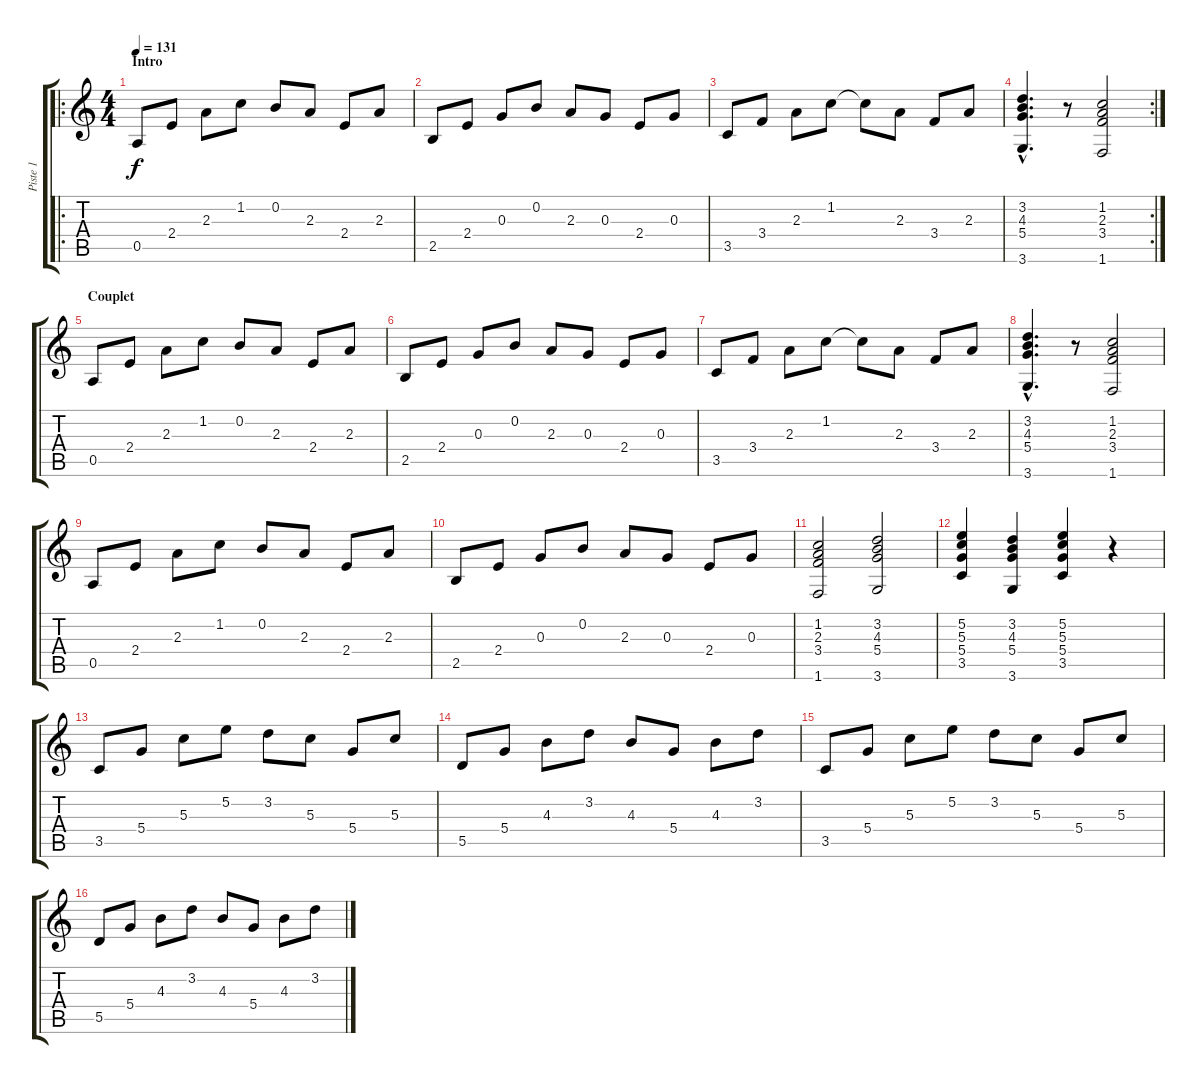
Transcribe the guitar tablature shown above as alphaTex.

\track ("Piste 1" "Piste 1") {instrument acousticguitarnylon}
\staff {score tabs}
\tuning (E4 B3 G3 D3 A2 E2) {hide}
\ro
\ts (4 4)
\section ("" "Intro")
\tempo 131
\clef g2
\ks c
0.5.8{dy f instrument acousticguitarnylon} 2.4.8 2.3.8 1.2.8 0.2.8 2.3.8 2.4.8 2.3.8 |
2.5.8 2.4.8 0.3.8 0.2.8 2.3.8 0.3.8 2.4.8 0.3.8 |
3.5.8 3.4.8 2.3.8 1.2.8 1.2{t}.8 2.3.8 3.4.8 2.3.8 |
\rc 2
(3.2{hac} 4.3{hac} 5.4{hac} 3.6{hac}).4{d} r.8 (1.2 2.3 3.4 1.6).2 |
\section ("" "Couplet")
0.5.8 2.4.8 2.3.8 1.2.8 0.2.8 2.3.8 2.4.8 2.3.8 |
2.5.8 2.4.8 0.3.8 0.2.8 2.3.8 0.3.8 2.4.8 0.3.8 |
3.5.8 3.4.8 2.3.8 1.2.8 1.2{t}.8 2.3.8 3.4.8 2.3.8 |
(3.2{hac} 4.3{hac} 5.4{hac} 3.6{hac}).4{d} r.8 (1.2 2.3 3.4 1.6).2 |
0.5.8 2.4.8 2.3.8 1.2.8 0.2.8 2.3.8 2.4.8 2.3.8 |
2.5.8 2.4.8 0.3.8 0.2.8 2.3.8 0.3.8 2.4.8 0.3.8 |
(1.2 2.3 3.4 1.6).2 (3.2 4.3 5.4 3.6).2 |
(5.2 5.3 5.4 3.5).4 (3.2 4.3 5.4 3.6).4 (5.2 5.3 5.4 3.5).4 r.4 |
3.5.8 5.4.8 5.3.8 5.2.8 3.2.8 5.3.8 5.4.8 5.3.8 |
5.5.8 5.4.8 4.3.8 3.2.8 4.3.8 5.4.8 4.3.8 3.2.8 |
3.5.8 5.4.8 5.3.8 5.2.8 3.2.8 5.3.8 5.4.8 5.3.8 |
5.5.8 5.4.8 4.3.8 3.2.8 4.3.8 5.4.8 4.3.8 3.2.8
